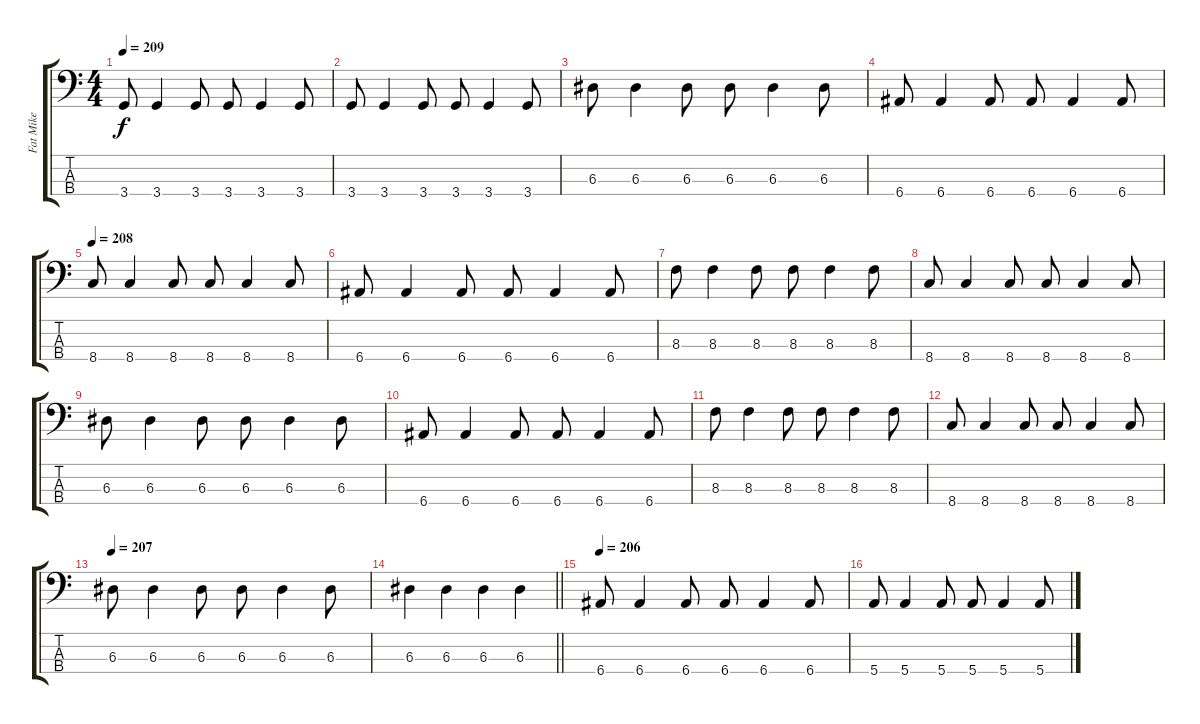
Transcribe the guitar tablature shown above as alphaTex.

\track ("Fat Mike" "Fat Mike") {instrument electricbasspick}
\staff {score tabs}
\tuning (G2 D2 A1 E1) {hide}
\ts (4 4)
\tempo 209
\clef f4
\ks c
3.4.8{dy f} 3.4.4 3.4.8 3.4.8 3.4.4 3.4.8 |
3.4.8 3.4.4 3.4.8 3.4.8 3.4.4 3.4.8 |
6.3.8 6.3.4 6.3.8 6.3.8 6.3.4 6.3.8 |
6.4.8 6.4.4 6.4.8 6.4.8 6.4.4 6.4.8 |
\tempo 208
8.4.8 8.4.4 8.4.8 8.4.8 8.4.4 8.4.8 |
6.4.8 6.4.4 6.4.8 6.4.8 6.4.4 6.4.8 |
8.3.8 8.3.4 8.3.8 8.3.8 8.3.4 8.3.8 |
8.4.8 8.4.4 8.4.8 8.4.8 8.4.4 8.4.8 |
6.3.8 6.3.4 6.3.8 6.3.8 6.3.4 6.3.8 |
6.4.8 6.4.4 6.4.8 6.4.8 6.4.4 6.4.8 |
8.3.8 8.3.4 8.3.8 8.3.8 8.3.4 8.3.8 |
8.4.8 8.4.4 8.4.8 8.4.8 8.4.4 8.4.8 |
\tempo 207
6.3.8 6.3.4 6.3.8 6.3.8 6.3.4 6.3.8 |
\barLineRight lightlight
6.3.4 6.3.4 6.3.4 6.3.4 |
\section ("" "")
\tempo 206
6.4.8 6.4.4 6.4.8 6.4.8 6.4.4 6.4.8 |
5.4.8 5.4.4 5.4.8 5.4.8 5.4.4 5.4.8
